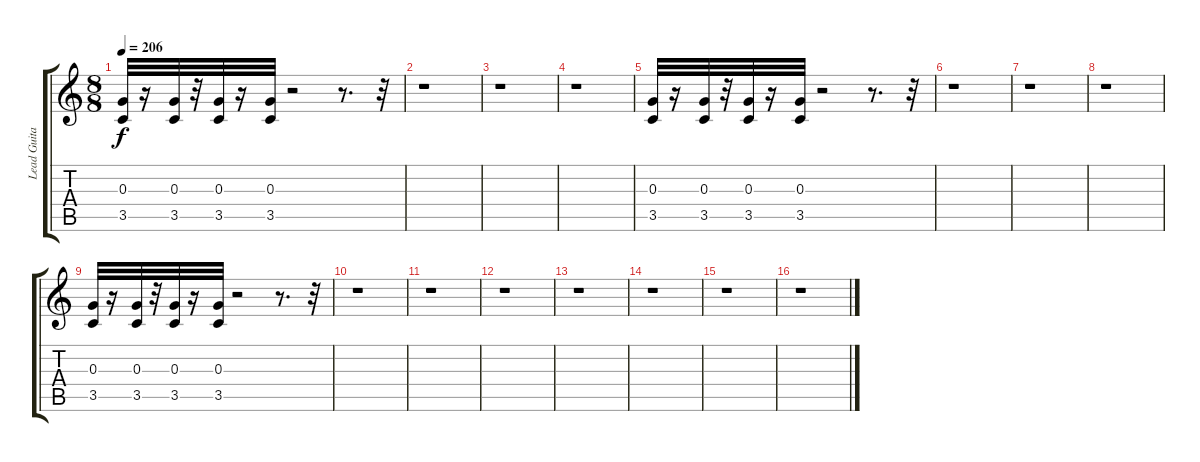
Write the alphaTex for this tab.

\track ("Lead Guitar" "Lead Guita") {instrument distortionguitar}
\staff {score tabs}
\tuning (E4 B3 G3 D3 A2 E2) {hide}
\ts (8 8)
\tempo 206
\clef g2
\ks c
(0.3 3.5).32{dy f instrument distortionguitar} r.16 (0.3 3.5).32 r.32 (0.3 3.5).32 r.16 (0.3 3.5).32 r.2 r.8{d} r.32 |
r.1 |
r.1 |
r.1 |
(0.3 3.5).32 r.16 (0.3 3.5).32 r.32 (0.3 3.5).32 r.16 (0.3 3.5).32 r.2 r.8{d} r.32 |
r.1 |
r.1 |
r.1 |
(0.3 3.5).32 r.16 (0.3 3.5).32 r.32 (0.3 3.5).32 r.16 (0.3 3.5).32 r.2 r.8{d} r.32 |
r.1 |
r.1 |
r.1 |
r.1 |
r.1 |
r.1 |
r.1
